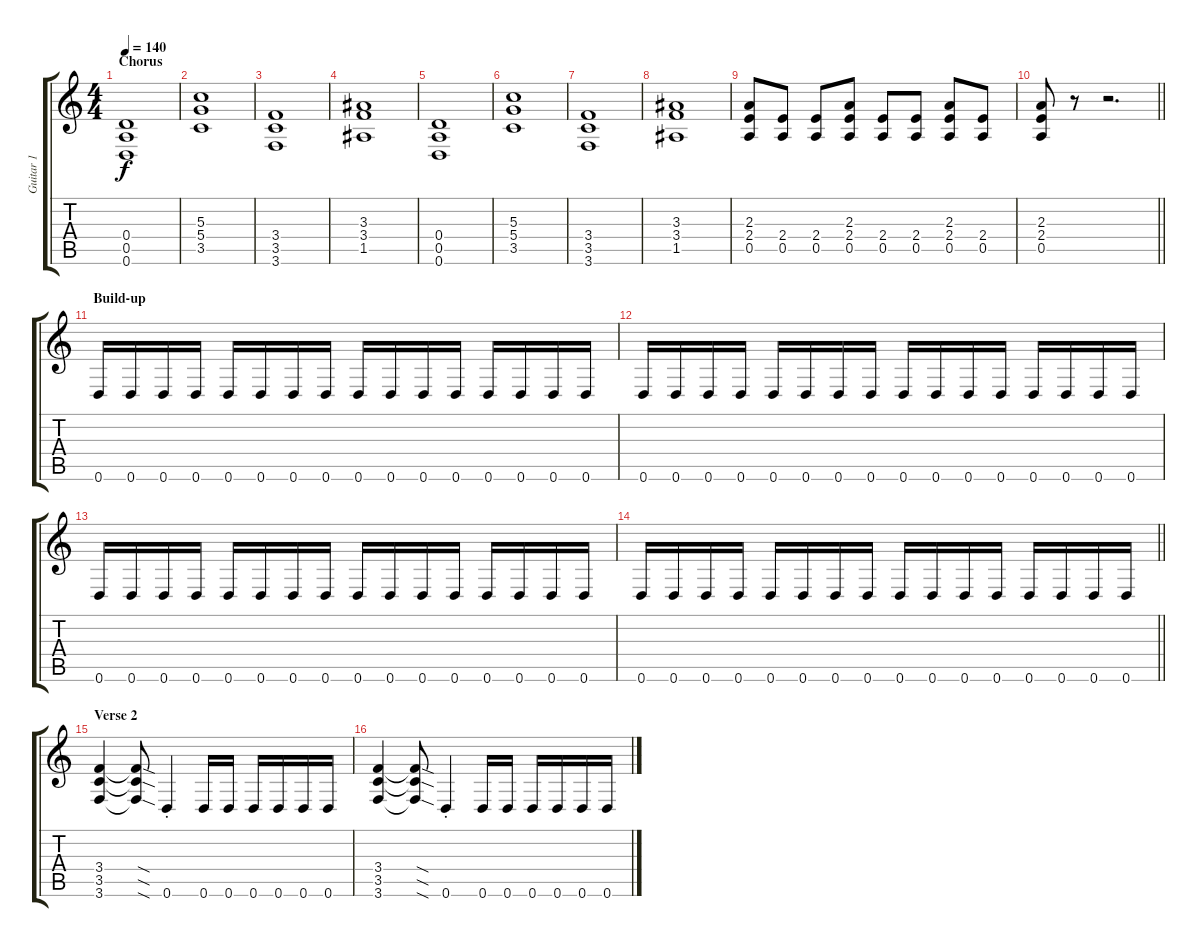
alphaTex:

\track ("Guitar 1" "Guitar 1") {instrument distortionguitar}
\staff {score tabs}
\tuning (E4 B3 G3 D3 A2 D2) {hide}
\ts (4 4)
\section ("" "Chorus")
\tempo 140
\clef g2
\ks c
(0.4 0.5 0.6).1{dy f} |
(5.3 5.4 3.5).1 |
(3.4 3.5 3.6).1 |
(3.3 3.4 1.5).1 |
(0.4 0.5 0.6).1 |
(5.3 5.4 3.5).1 |
(3.4 3.5 3.6).1 |
(3.3 3.4 1.5).1 |
(2.3 2.4 0.5).8 (2.4 0.5).8 (2.4 0.5).8 (2.3 2.4 0.5).8 (2.4 0.5).8 (2.4 0.5).8 (2.3 2.4 0.5).8 (2.4 0.5).8 |
\barLineRight lightlight
(2.3 2.4 0.5).8 r.8 r.2{d} |
\section ("" "Build-up")
0.6.16 0.6.16 0.6.16 0.6.16 0.6.16 0.6.16 0.6.16 0.6.16 0.6.16 0.6.16 0.6.16 0.6.16 0.6.16 0.6.16 0.6.16 0.6.16 |
0.6.16 0.6.16 0.6.16 0.6.16 0.6.16 0.6.16 0.6.16 0.6.16 0.6.16 0.6.16 0.6.16 0.6.16 0.6.16 0.6.16 0.6.16 0.6.16 |
0.6.16 0.6.16 0.6.16 0.6.16 0.6.16 0.6.16 0.6.16 0.6.16 0.6.16 0.6.16 0.6.16 0.6.16 0.6.16 0.6.16 0.6.16 0.6.16 |
\barLineRight lightlight
0.6.16 0.6.16 0.6.16 0.6.16 0.6.16 0.6.16 0.6.16 0.6.16 0.6.16 0.6.16 0.6.16 0.6.16 0.6.16 0.6.16 0.6.16 0.6.16 |
\section ("" "Verse 2")
(3.4 3.5 3.6).4 (3.4{sod t} 3.5{sod t} 3.6{sod t}).8 0.6{st}.4 0.6.16 0.6.16 0.6.16 0.6.16 0.6.16 0.6.16 |
(3.4 3.5 3.6).4 (3.4{sod t} 3.5{sod t} 3.6{sod t}).8 0.6{st}.4 0.6.16 0.6.16 0.6.16 0.6.16 0.6.16 0.6.16
